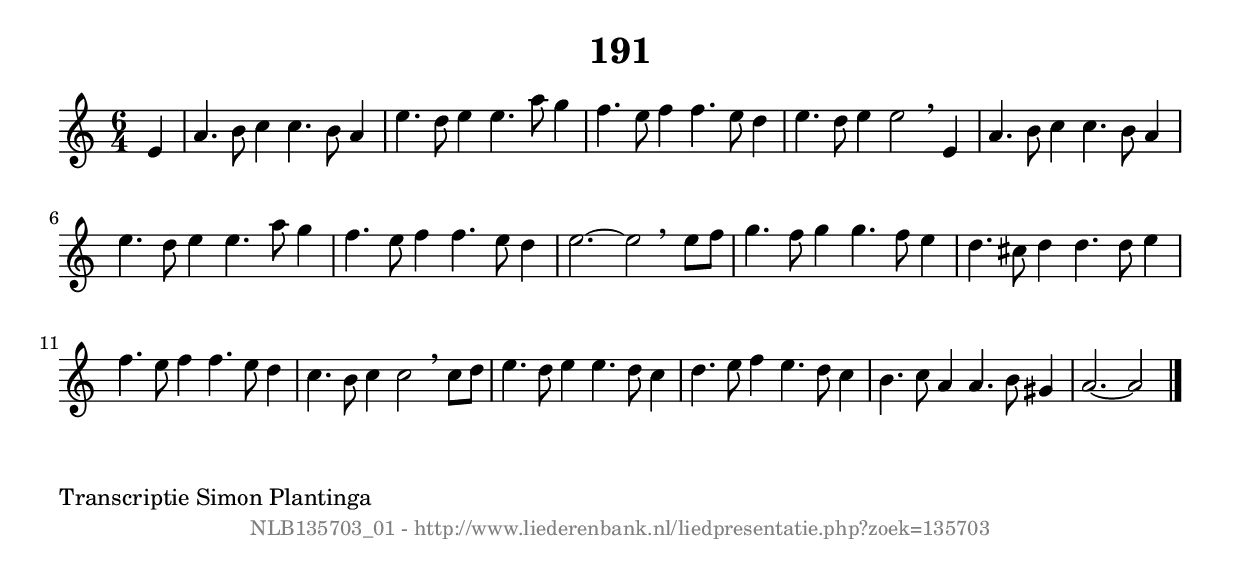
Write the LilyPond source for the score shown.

%
% produced by wce2krn 1.64 (7 June 2014)
%
\version"2.16"
#(append! paper-alist '(("long" . (cons (* 210 mm) (* 2000 mm)))))
#(set-default-paper-size "long")
sb = {\breathe}
mBreak = {\breathe }
bBreak = {\breathe }
x = {\once\override NoteHead #'style = #'cross }
gl=\glissando
itime={\override Staff.TimeSignature #'stencil = ##f }
ficta = {\once\set suggestAccidentals = ##t}
fine = {\once\override Score.RehearsalMark #'self-alignment-X = #1 \mark \markup {\italic{Fine}}}
dc = {\once\override Score.RehearsalMark #'self-alignment-X = #1 \mark \markup {\italic{D.C.}}}
dcf = {\once\override Score.RehearsalMark #'self-alignment-X = #1 \mark \markup {\italic{D.C. al Fine}}}
dcc = {\once\override Score.RehearsalMark #'self-alignment-X = #1 \mark \markup {\italic{D.C. al Coda}}}
ds = {\once\override Score.RehearsalMark #'self-alignment-X = #1 \mark \markup {\italic{D.S.}}}
dsf = {\once\override Score.RehearsalMark #'self-alignment-X = #1 \mark \markup {\italic{D.S. al Fine}}}
dsc = {\once\override Score.RehearsalMark #'self-alignment-X = #1 \mark \markup {\italic{D.S. al Coda}}}
pv = {\set Score.repeatCommands = #'((volta "1"))}
sv = {\set Score.repeatCommands = #'((volta "2"))}
tv = {\set Score.repeatCommands = #'((volta "3"))}
qv = {\set Score.repeatCommands = #'((volta "4"))}
xv = {\set Score.repeatCommands = #'((volta #f))}
\header{ tagline = ""
title = "191"
}
\score {{
\key a \minor
\relative g'
{
\set melismaBusyProperties = #'()
\partial 32*8
\time 6/4
\tempo 4=120
\override Score.MetronomeMark #'transparent = ##t
\override Score.RehearsalMark #'break-visibility = #(vector #t #t #f)
e4 | a4. b8 c4 c4. b8 a4 | e'4. d8 e4 e4. a8 g4 | f4. e8 f4 f4. e8 d4 | e4. d8 e4 e2 \mBreak
e,4 | a4. b8 c4 c4. b8 a4 | e'4. d8 e4 e4. a8 g4 | f4. e8 f4 f4. e8 d4 | e2.~ e2 \bar ":|:" \bBreak
e8 f8 | g4. f8 g4 g4. f8 e4 | d4. cis8 d4 d4. d8 e4 | f4. e8 f4 f4. e8 d4 | c4. b8 c4 c2 \mBreak
c8 d8 | e4. d8 e4 e4. d8 c4 | d4. e8 f4 e4. d8 c4 | b4. c8 a4 a4. b8 gis4 | a2.~ a2 \bar "|."
 }}
 \midi { }
 \layout {
            indent = 0.0\cm
}
}
\markup { \wordwrap-string #" 
Transcriptie Simon Plantinga
"}
\markup { \vspace #0 } \markup { \with-color #grey \fill-line { \center-column { \smaller "NLB135703_01 - http://www.liederenbank.nl/liedpresentatie.php?zoek=135703" } } }
